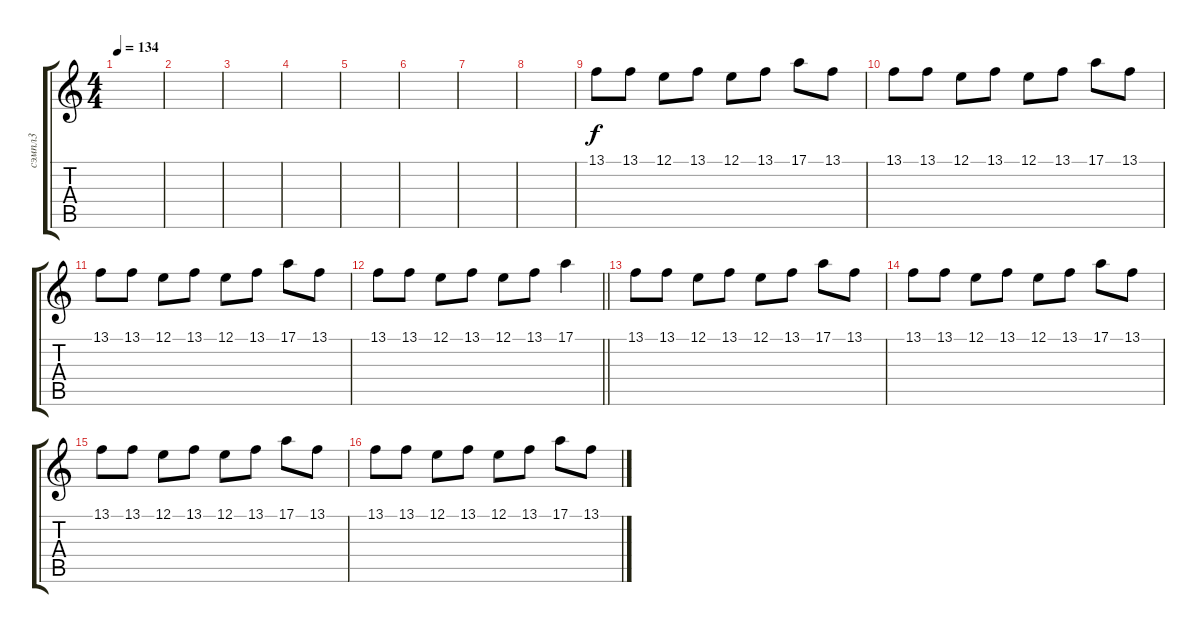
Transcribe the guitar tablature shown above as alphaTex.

\track ("сэмпл3" "сэмпл3") {instrument lead1square}
\staff {score tabs}
\tuning (E4 B3 G3 D3 A2 E2) {hide}
\ts (4 4)
\tempo 134
\clef g2
\ks c
|
|
|
|
|
|
|
|
13.1.8{volume 15} 13.1.8 12.1.8 13.1.8 12.1.8 13.1.8 17.1.8 13.1.8 |
13.1.8 13.1.8 12.1.8 13.1.8 12.1.8 13.1.8 17.1.8 13.1.8 |
13.1.8 13.1.8 12.1.8 13.1.8 12.1.8 13.1.8 17.1.8 13.1.8 |
\barLineRight lightlight
13.1.8 13.1.8 12.1.8 13.1.8 12.1.8 13.1.8 17.1.4 |
13.1.8 13.1.8 12.1.8 13.1.8 12.1.8 13.1.8 17.1.8 13.1.8 |
13.1.8 13.1.8 12.1.8 13.1.8 12.1.8 13.1.8 17.1.8 13.1.8 |
13.1.8 13.1.8 12.1.8 13.1.8 12.1.8 13.1.8 17.1.8 13.1.8 |
13.1.8 13.1.8 12.1.8 13.1.8 12.1.8 13.1.8 17.1.8 13.1.8
